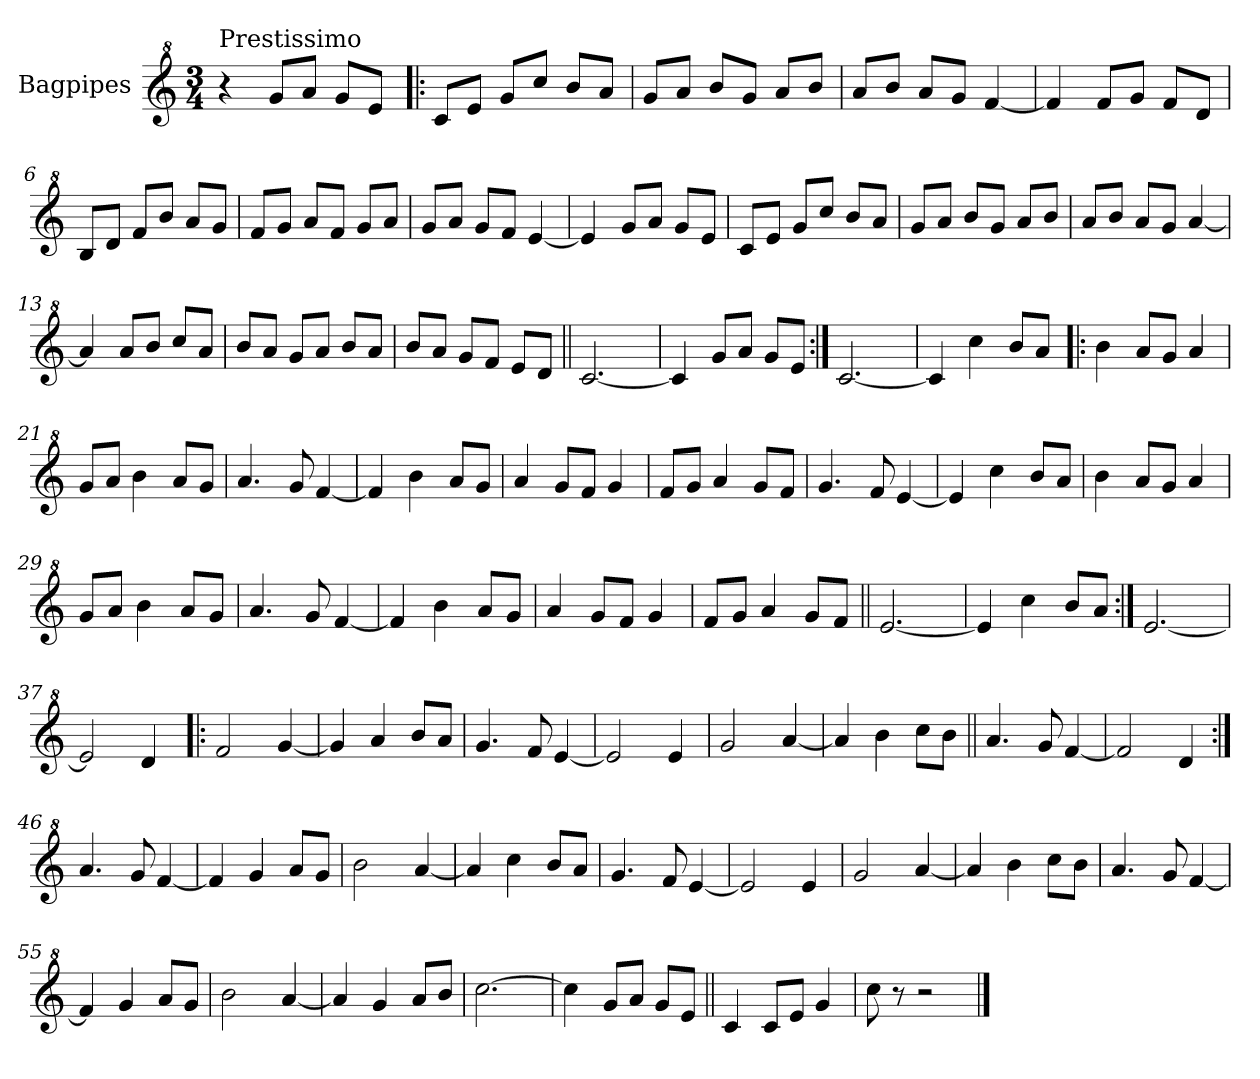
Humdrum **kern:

**kern
*part1
*staff1
*I"Bagpipes
*I'Bag
*clefG^2
*k[]
*C:
*M3/4
=1
!LO:TX:a:t=Prestissimo
4r
8gg/L
8aa/J
8gg/L
8ee/J
=2!|:
8cc/L
8ee/J
8gg/L
8ccc/J
8bb/L
8aa/J
=3
8gg/L
8aa/J
8bb/L
8gg/J
8aa/L
8bb/J
=4
8aa/L
8bb/J
8aa/L
8gg/J
[4ff/
=5
4ff/]
8ff/L
8gg/J
8ff/L
8dd/J
=6
8b/L
8dd/J
8ff/L
8bb/J
8aa/L
8gg/J
=7
8ff/L
8gg/J
8aa/L
8ff/J
8gg/L
8aa/J
=8
8gg/L
8aa/J
8gg/L
8ff/J
[4ee/
!!LO:LB:g=z
=9
4ee/]
8gg/L
8aa/J
8gg/L
8ee/J
=10
8cc/L
8ee/J
8gg/L
8ccc/J
8bb/L
8aa/J
=11
8gg/L
8aa/J
8bb/L
8gg/J
8aa/L
8bb/J
=12
8aa/L
8bb/J
8aa/L
8gg/J
[4aa/
=13
4aa/]
8aa/L
8bb/J
8ccc/L
8aa/J
=14
8bb/L
8aa/J
8gg/L
8aa/J
8bb/L
8aa/J
=15
8bb/L
8aa/J
8gg/L
8ff/J
8ee/L
8dd/J
=16||
[2.cc/
!!LO:LB:g=z
=17
4cc/]
8gg/L
8aa/J
8gg/L
8ee/J
=18:|!
[2.cc/
=19
4cc/]
4ccc\
8bb/L
8aa/J
=20!|:
4bb\
8aa/L
8gg/J
4aa/
=21
8gg/L
8aa/J
4bb\
8aa/L
8gg/J
=22
4.aa/
8gg/
[4ff/
=23
4ff/]
4bb\
8aa/L
8gg/J
=24
4aa/
8gg/L
8ff/J
4gg/
=25
8ff/L
8gg/J
4aa/
8gg/L
8ff/J
=26
4.gg/
8ff/
[4ee/
!!LO:LB:g=z
=27
4ee/]
4ccc\
8bb/L
8aa/J
=28
4bb\
8aa/L
8gg/J
4aa/
=29
8gg/L
8aa/J
4bb\
8aa/L
8gg/J
=30
4.aa/
8gg/
[4ff/
=31
4ff/]
4bb\
8aa/L
8gg/J
=32
4aa/
8gg/L
8ff/J
4gg/
=33
8ff/L
8gg/J
4aa/
8gg/L
8ff/J
=34||
[2.ee/
=35
4ee/]
4ccc\
8bb/L
8aa/J
=36:|!
[2.ee/
=37
2ee/]
4dd/
!!LO:LB:g=z
=38!|:
2ff/
[4gg/
=39
4gg/]
4aa/
8bb/L
8aa/J
=40
4.gg/
8ff/
[4ee/
=41
2ee/]
4ee/
=42
2gg/
[4aa/
=43
4aa/]
4bb\
8ccc\L
8bb\J
=44||
4.aa/
8gg/
[4ff/
=45
2ff/]
4dd/
=46:|!
4.aa/
8gg/
[4ff/
=47
4ff/]
4gg/
8aa/L
8gg/J
=48
2bb\
[4aa/
=49
4aa/]
4ccc\
8bb/L
8aa/J
!!LO:LB:g=z
=50
4.gg/
8ff/
[4ee/
=51
2ee/]
4ee/
=52
2gg/
[4aa/
=53
4aa/]
4bb\
8ccc\L
8bb\J
=54
4.aa/
8gg/
[4ff/
=55
4ff/]
4gg/
8aa/L
8gg/J
=56
2bb\
[4aa/
=57
4aa/]
4gg/
8aa/L
8bb/J
=58
[2.ccc\
=59
4ccc\]
8gg/L
8aa/J
8gg/L
8ee/J
=60||
4cc/
8cc/L
8ee/J
4gg/
=61
8ccc\
8r
2r
==
*-
